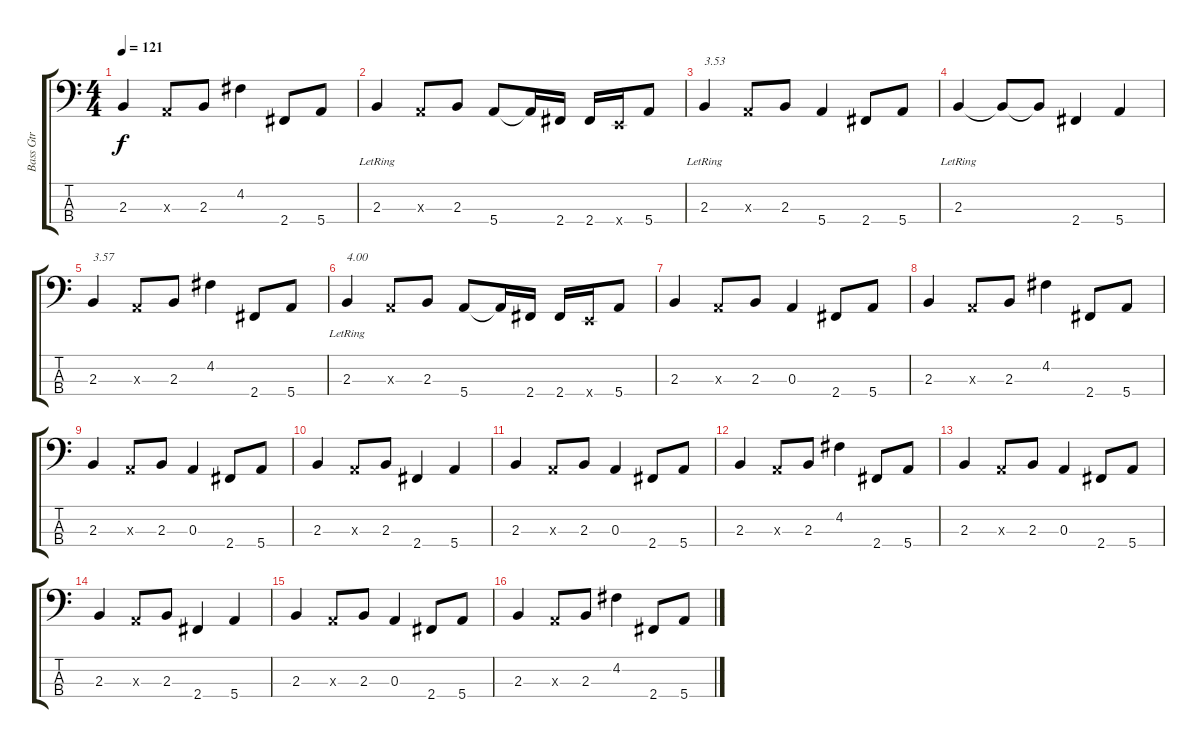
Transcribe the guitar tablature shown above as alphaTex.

\track ("Bass Gtr" "Bass Gtr") {instrument electricbassfinger}
\staff {score tabs}
\tuning (G2 D2 A1 E1) {hide}
\ts (4 4)
\tempo 121
\clef f4
\ks c
2.3.4{dy f} 0.3{x}.8 2.3.8 4.2.4 2.4.8 5.4.8 |
2.3{lr}.4 0.3{x}.8 2.3.8 5.4.8 5.4{t}.16 2.4.16 2.4.16 0.4{x}.16 5.4.8 |
2.3{lr}.4{txt "3.53"} 0.3{x}.8 2.3.8 5.4.4 2.4.8 5.4.8 |
2.3{lr}.4 2.3{t}.8 2.3{t}.8 2.4.4 5.4.4 |
2.3.4{txt "3.57"} 0.3{x}.8 2.3.8 4.2.4 2.4.8 5.4.8 |
2.3{lr}.4{txt "4.00"} 0.3{x}.8 2.3.8 5.4.8 5.4{t}.16 2.4.16 2.4.16 0.4{x}.16 5.4.8 |
2.3.4 0.3{x}.8 2.3.8 0.3.4 2.4.8 5.4.8 |
2.3.4 0.3{x}.8 2.3.8 4.2.4 2.4.8 5.4.8 |
2.3.4 0.3{x}.8 2.3.8 0.3.4 2.4.8 5.4.8 |
2.3.4 0.3{x}.8 2.3.8 2.4.4 5.4.4 |
2.3.4 0.3{x}.8 2.3.8 0.3.4 2.4.8 5.4.8 |
2.3.4 0.3{x}.8 2.3.8 4.2.4 2.4.8 5.4.8 |
2.3.4 0.3{x}.8 2.3.8 0.3.4 2.4.8 5.4.8 |
2.3.4 0.3{x}.8 2.3.8 2.4.4 5.4.4 |
2.3.4 0.3{x}.8 2.3.8 0.3.4 2.4.8 5.4.8 |
2.3.4 0.3{x}.8 2.3.8 4.2.4 2.4.8 5.4.8
